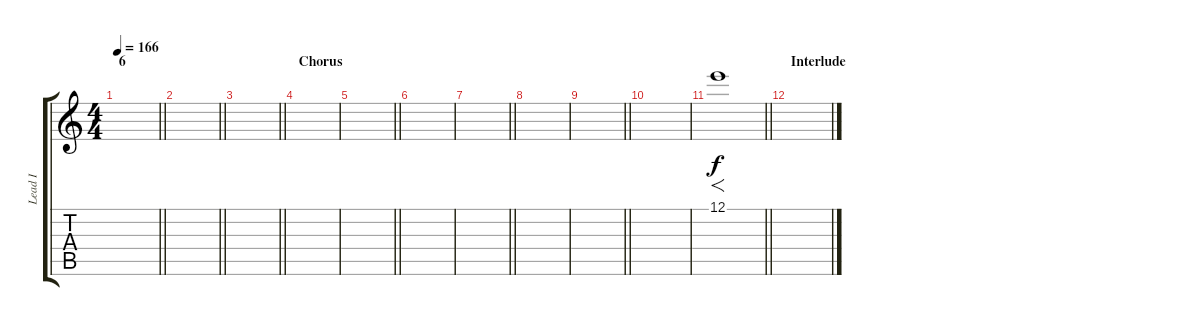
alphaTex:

\track ("Lead I" "Lead I") {instrument overdrivenguitar}
\staff {score tabs}
\tuning (E4 B3 G3 D3 A2 E2) {hide}
\ts (4 4)
\section ("" "6")
\tempo 166
\clef g2
\barLineRight lightlight
\ks c
|
\barLineRight lightlight
|
\barLineRight lightlight
|
\section ("" "Chorus")
|
\barLineRight lightlight
|
|
\barLineRight lightlight
|
|
\barLineRight lightlight
|
|
\barLineRight lightlight
12.1.1{f} |
\section ("" "Interlude")
